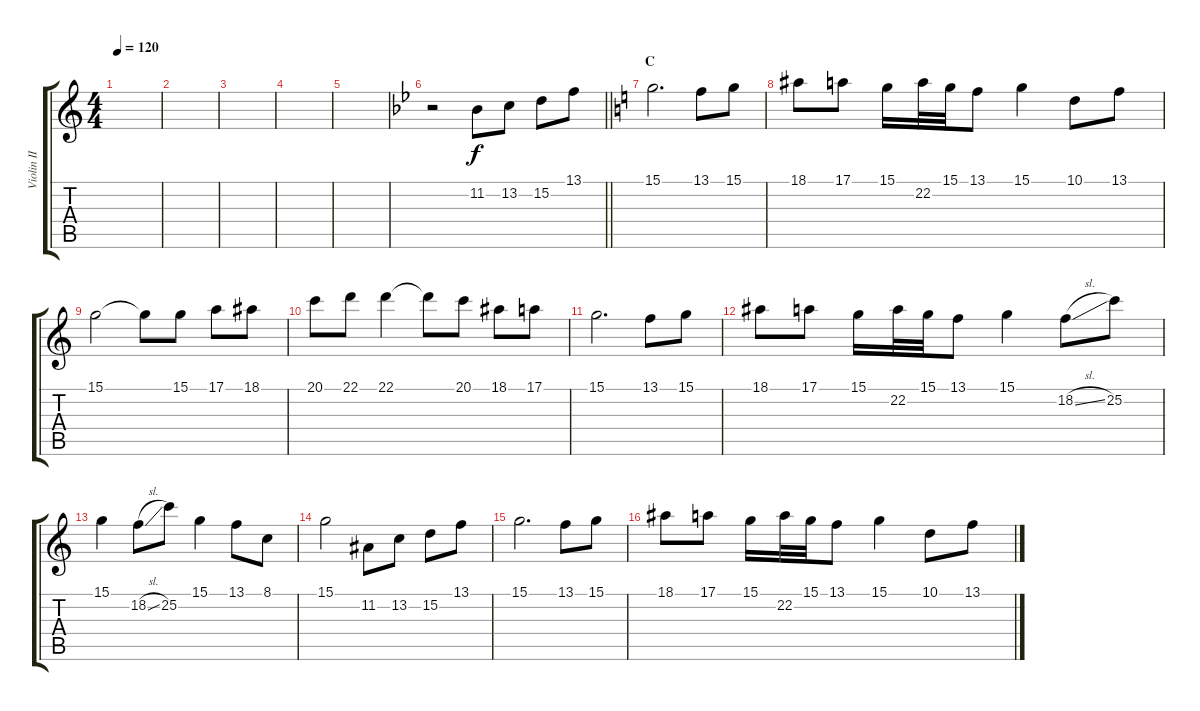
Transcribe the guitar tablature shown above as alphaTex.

\track ("Violin II" "Violin II") {instrument violin}
\staff {score tabs}
\tuning (E4 B3 G3 D3 A2 E2) {hide}
\ts (4 4)
\tempo 120
\clef g2
\ks c
|
|
|
|
|
\barLineRight lightlight
\ks bb
r.2{volume 14} 11.2.8 13.2.8 15.2.8 13.1.8 |
\section ("" "C")
\ks c
15.1.2{d} 13.1.8 15.1.8 |
18.1.8 17.1.8 15.1.16 22.2.32 15.1.32 13.1.8 15.1.4 10.1.8 13.1.8 |
15.1.2 15.1{t}.8 15.1.8 17.1.8 18.1.8 |
20.1.8 22.1.8 22.1.4 22.1{t}.8 20.1.8 18.1.8 17.1.8 |
15.1.2{d} 13.1.8 15.1.8 |
18.1.8 17.1.8 15.1.16 22.2.32 15.1.32 13.1.8 15.1.4 18.2{sl}.8 25.2.8 |
15.1.4 18.2{sl}.8 25.2.8 15.1.4 13.1.8 8.1.8 |
15.1.2 11.2.8 13.2.8 15.2.8 13.1.8 |
15.1.2{d} 13.1.8 15.1.8 |
18.1.8 17.1.8 15.1.16 22.2.32 15.1.32 13.1.8 15.1.4 10.1.8 13.1.8
